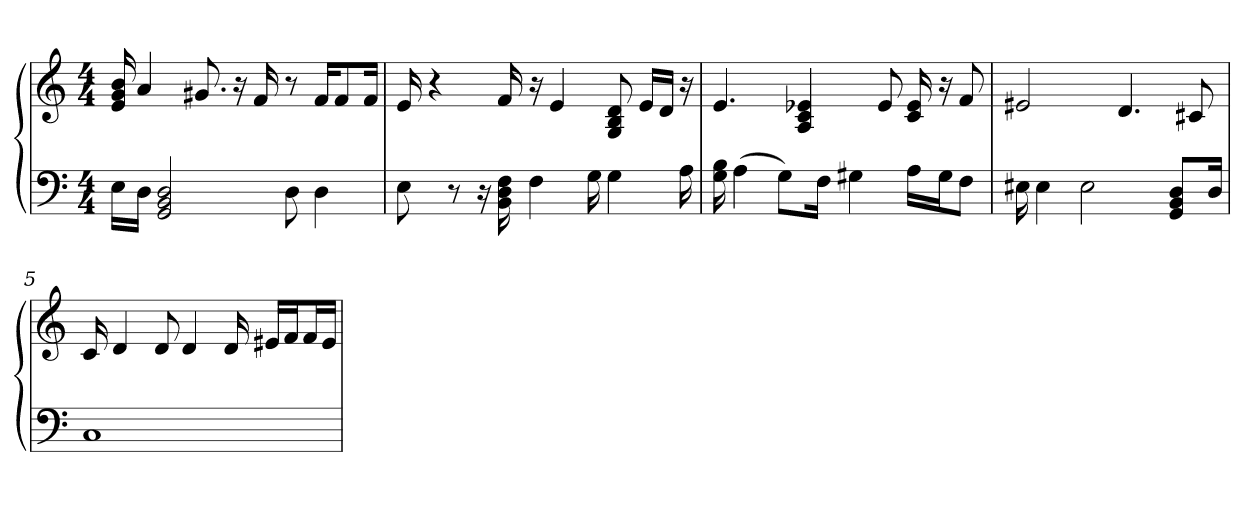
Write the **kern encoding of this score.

**kern	**kern
*part1	*part1
*staff2	*staff1
*clefF4	*clefG2
*k[]	*k[]
*M4/4	*M4/4
=1	=1
16E\LL	16e 16g 16b
16D\JJ	4a
2GG 2BB 2D	.
.	8.g#X
.	16r
.	16f
8D	8r
4D	16f/KL
.	8f/
.	16f/Jk
=2	=2
8E	16e
.	4r
8r	.
16r	.
16BB 16D 16F	16f
4F	16r
.	4e
16G	.
4G	8G 8B 8d
.	16e/LL
.	16d/JJ
16A	16r
=3	=3
16G 16B	4.e
(4A	.
8G\L)	.
.	4A 4c 4e-X
16F\Jk	.
4G#X	.
.	8e-
16A\LL	16c 16e-
16G#\J	16r
8F\J	8f
=4	=4
16E#X	2e#X
4E#	.
2E#	.
.	4.d
8GG/ 8BB/ 8D/L	.
.	8c#X
16D/Jk	.
=5	=5
1C	16c
.	4d
.	8d
.	4d
.	16d
.	16e#X/LL
.	16f/J
.	16f/L
.	16e#/JJ
=	=
*-	*-
